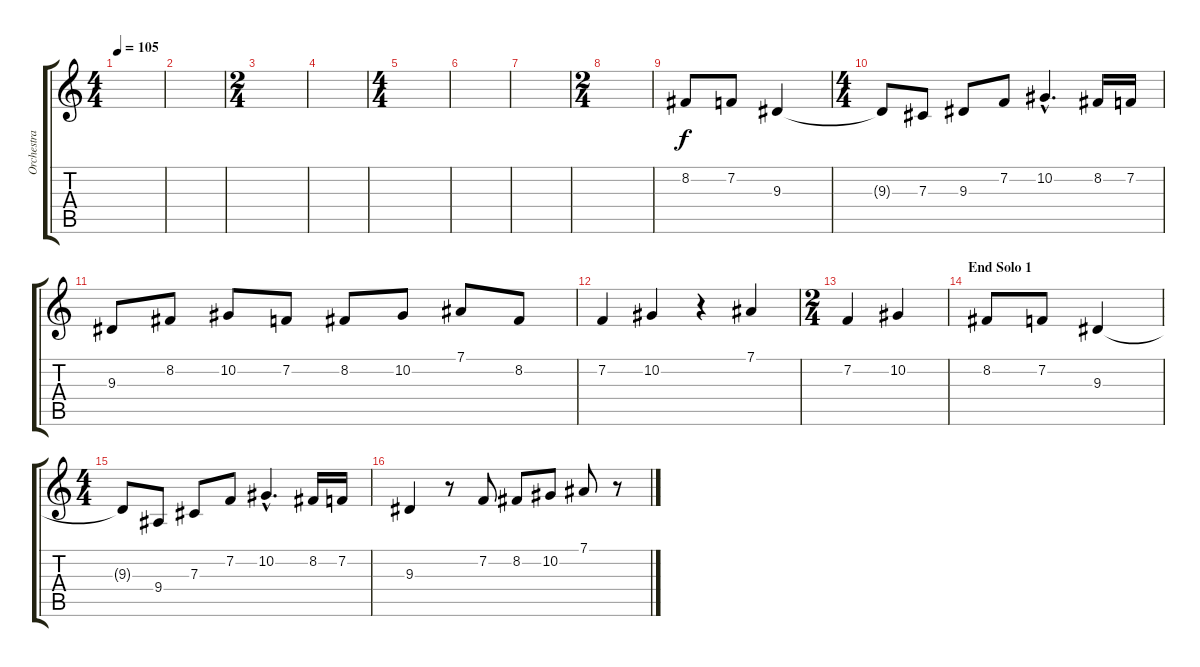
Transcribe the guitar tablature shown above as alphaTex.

\track ("Orchestra (Strings)" "Orchestra ") {instrument stringensemble1}
\staff {score tabs}
\tuning (Eb4 Bb3 Gb3 Db3 Ab2 Eb2) {hide}
\ts (4 4)
\tempo 105
\clef g2
\ks c
|
|
\ts (2 4)
|
|
\ts (4 4)
|
|
|
\ts (2 4)
|
8.2.8 7.2.8 9.3.4 |
\ts (4 4)
9.3{t}.8 7.3.8 9.3.8 7.2.8 10.2{hac}.4{d} 8.2.16 7.2.16 |
9.3.8 8.2.8 10.2.8 7.2.8 8.2.8 10.2.8 7.1.8 8.2.8 |
7.2.4 10.2.4 r.4 7.1.4 |
\ts (2 4)
7.2.4 10.2.4 |
\section ("" "End Solo 1")
8.2.8 7.2.8 9.3.4 |
\ts (4 4)
9.3{t}.8 9.4.8 7.3.8 7.2.8 10.2{hac}.4{d} 8.2.16 7.2.16 |
9.3.4 r.8 7.2.8 8.2.8 10.2.8 7.1.8 r.8
